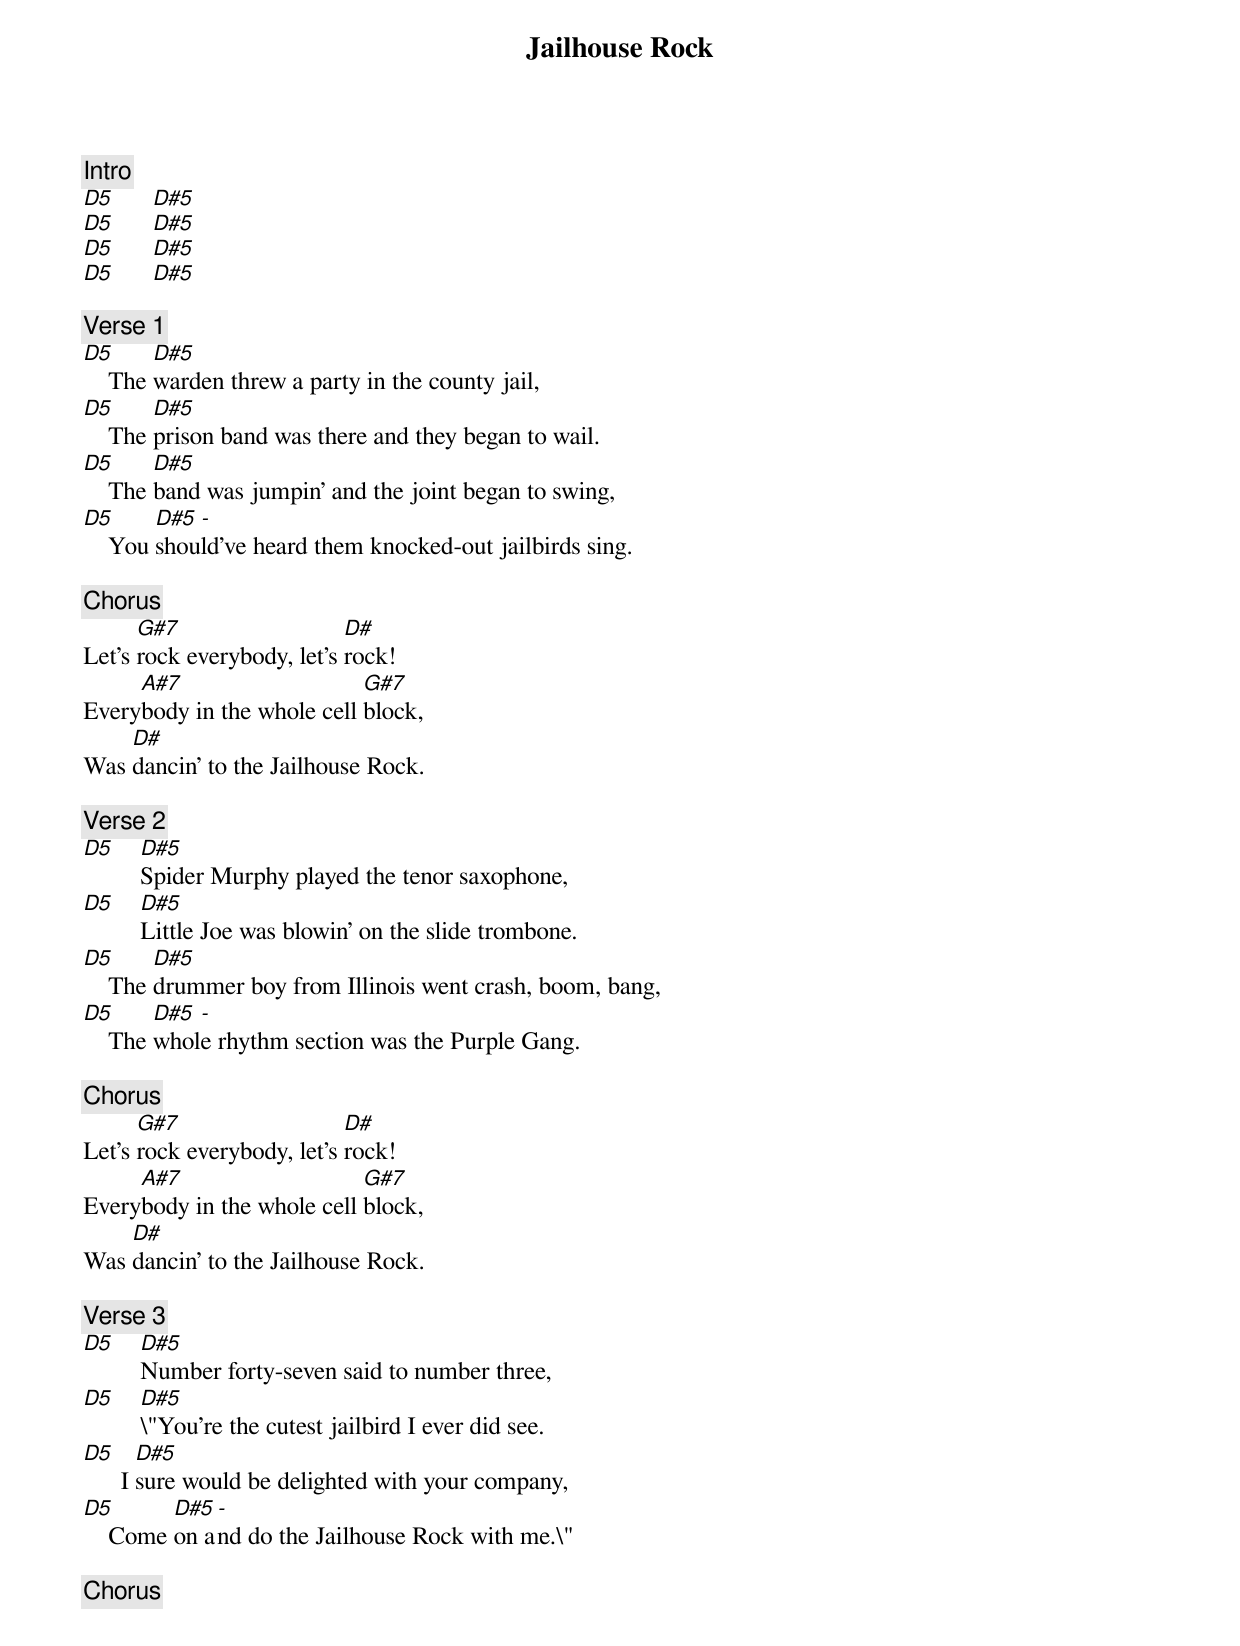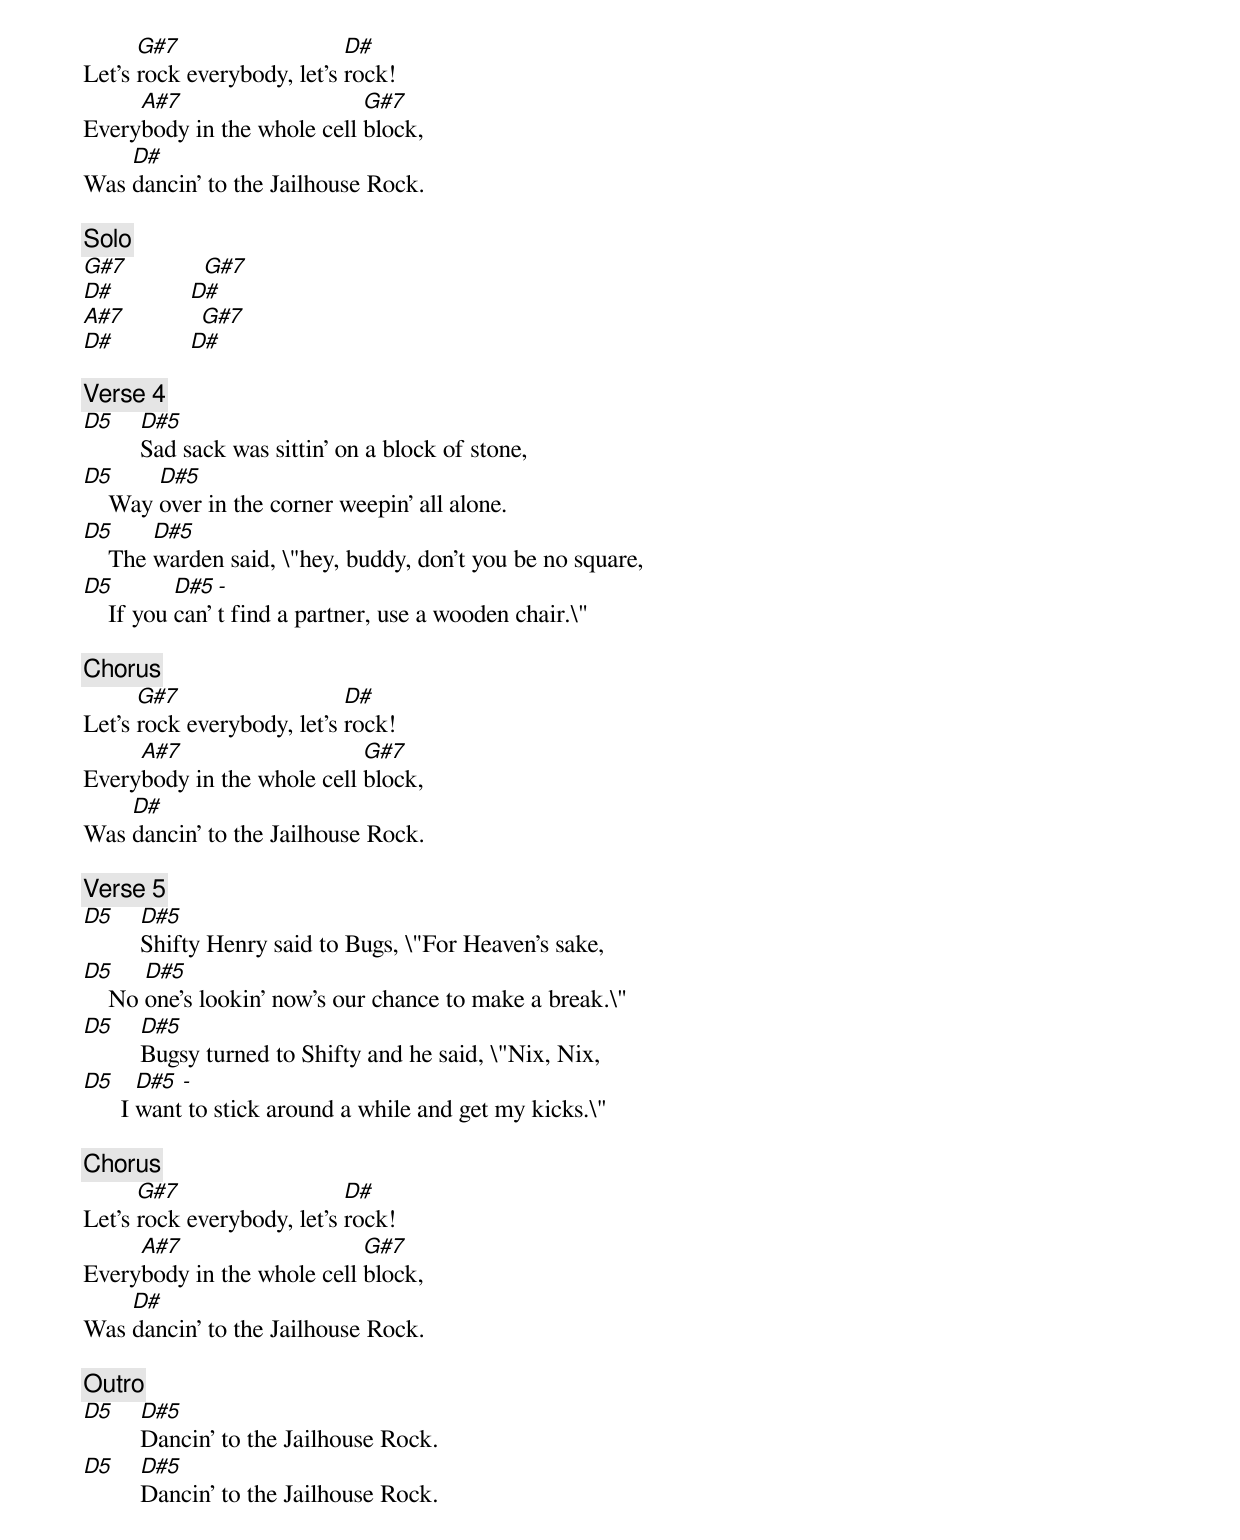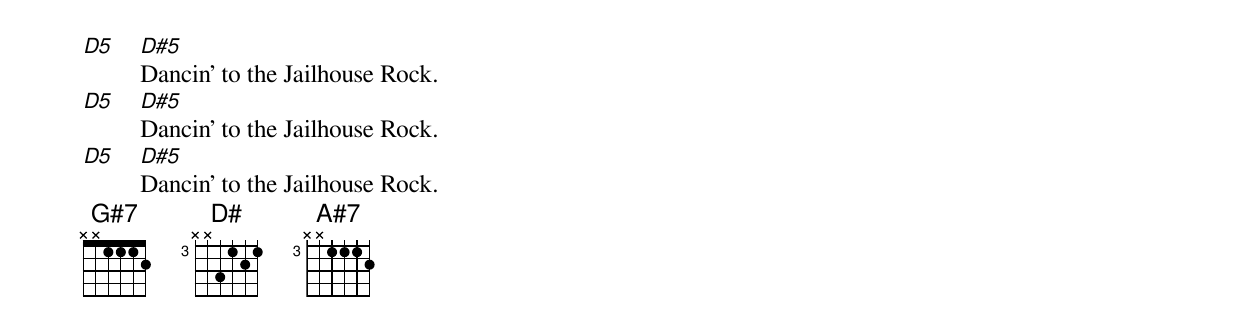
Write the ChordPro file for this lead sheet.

{title: Jailhouse Rock}
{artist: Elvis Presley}
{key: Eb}
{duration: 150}
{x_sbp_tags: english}

{c: Intro}
[D5]      [D#5]
[D5]      [D#5]
[D5]      [D#5]
[D5]      [D#5]

{c: Verse 1}
[D5]    The [D#5]warden threw a party in the county jail,
[D5]    The [D#5]prison band was there and they began to wail.
[D5]    The [D#5]band was jumpin' and the joint began to swing,
[D5]    You [D#5]shou[-]ld've heard them knocked-out jailbirds sing.

{c: Chorus}
Let's [G#7]rock everybody, let's [D#]rock!
Every[A#7]body in the whole cell [G#7]block,
Was [D#]dancin' to the Jailhouse Rock.

{c: Verse 2}
[D5]    [D#5]Spider Murphy played the tenor saxophone,
[D5]    [D#5]Little Joe was blowin' on the slide trombone.
[D5]    The [D#5]drummer boy from Illinois went crash, boom, bang,
[D5]    The [D#5]whol[-]e rhythm section was the Purple Gang.

{c: Chorus}
Let's [G#7]rock everybody, let's [D#]rock!
Every[A#7]body in the whole cell [G#7]block,
Was [D#]dancin' to the Jailhouse Rock.

{c: Verse 3}
[D5]    [D#5]Number forty-seven said to number three,
[D5]    [D#5]\"You're the cutest jailbird I ever did see.
[D5]      I [D#5]sure would be delighted with your company,
[D5]    Come [D#5]on a[-]nd do the Jailhouse Rock with me.\"

{c: Chorus}
Let's [G#7]rock everybody, let's [D#]rock!
Every[A#7]body in the whole cell [G#7]block,
Was [D#]dancin' to the Jailhouse Rock.

{c: Solo}
[G#7]            [G#7]
[D#]            [D#]
[A#7]            [G#7]
[D#]            [D#]

{c: Verse 4}
[D5]    [D#5]Sad sack was sittin' on a block of stone,
[D5]    Way [D#5]over in the corner weepin' all alone.
[D5]    The [D#5]warden said, \"hey, buddy, don't you be no square,
[D5]    If you [D#5]can'[-]t find a partner, use a wooden chair.\"

{c: Chorus}
Let's [G#7]rock everybody, let's [D#]rock!
Every[A#7]body in the whole cell [G#7]block,
Was [D#]dancin' to the Jailhouse Rock.

{c: Verse 5}
[D5]    [D#5]Shifty Henry said to Bugs, \"For Heaven's sake,
[D5]    No [D#5]one's lookin' now's our chance to make a break.\"
[D5]    [D#5]Bugsy turned to Shifty and he said, \"Nix, Nix,
[D5]      I [D#5]want[-] to stick around a while and get my kicks.\"

{c: Chorus}
Let's [G#7]rock everybody, let's [D#]rock!
Every[A#7]body in the whole cell [G#7]block,
Was [D#]dancin' to the Jailhouse Rock.

{c: Outro}
[D5]    [D#5]Dancin' to the Jailhouse Rock.
[D5]    [D#5]Dancin' to the Jailhouse Rock.
[D5]    [D#5]Dancin' to the Jailhouse Rock.
[D5]    [D#5]Dancin' to the Jailhouse Rock.
[D5]    [D#5]Dancin' to the Jailhouse Rock.
